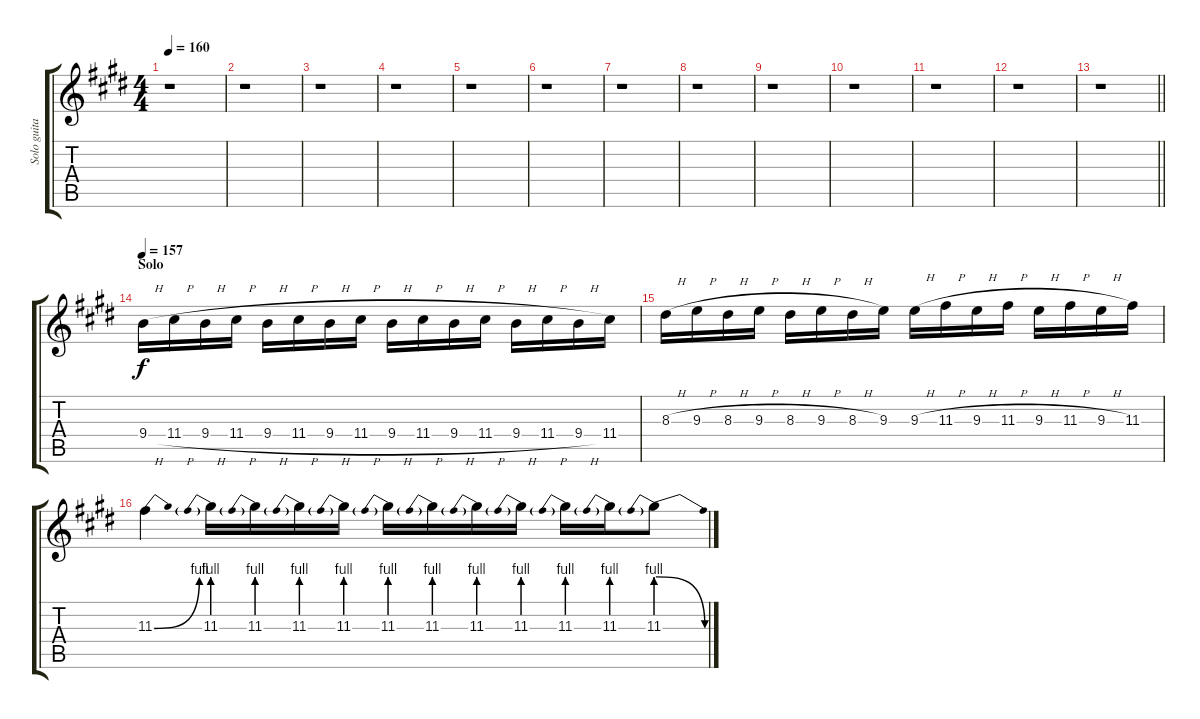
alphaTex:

\track ("Solo guitar (Andre Olbrich)" "Solo guita") {instrument distortionguitar}
\staff {score tabs}
\tuning (E4 B3 G3 D3 A2 E2) {hide}
\ts (4 4)
\tempo 160
\clef g2
\ks c#minor
r.1{dy f} |
r.1 |
r.1 |
r.1 |
r.1 |
r.1 |
r.1 |
r.1 |
r.1 |
r.1 |
r.1 |
r.1 |
\barLineRight lightlight
r.1 |
\section ("" "Solo")
\tempo 157
9.4{h}.16 11.4{h}.16 9.4{h}.16 11.4{h}.16 9.4{h}.16 11.4{h}.16 9.4{h}.16 11.4{h}.16 9.4{h}.16 11.4{h}.16 9.4{h}.16 11.4{h}.16 9.4{h}.16 11.4{h}.16 9.4{h}.16 11.4.16 |
8.3{h}.16 9.3{h}.16 8.3{h}.16 9.3{h}.16 8.3{h}.16 9.3{h}.16 8.3{h}.16 9.3.16 9.3{h}.16 11.3{h}.16 9.3{h}.16 11.3{h}.16 9.3{h}.16 11.3{h}.16 9.3{h}.16 11.3.16 |
11.3{be (bend 0 0 60 4)}.4 11.3{be (prebend 0 4 60 4)}.16 11.3{be (prebend 0 4 60 4)}.16 11.3{be (prebend 0 4 60 4)}.16 11.3{be (prebend 0 4 60 4)}.16 11.3{be (prebend 0 4 60 4)}.16 11.3{be (prebend 0 4 60 4)}.16 11.3{be (prebend 0 4 60 4)}.16 11.3{be (prebend 0 4 60 4)}.16 11.3{be (prebend 0 4 60 4)}.16 11.3{be (prebend 0 4 60 4)}.16 11.3{be (prebendrelease 0 4 60 0)}.8
